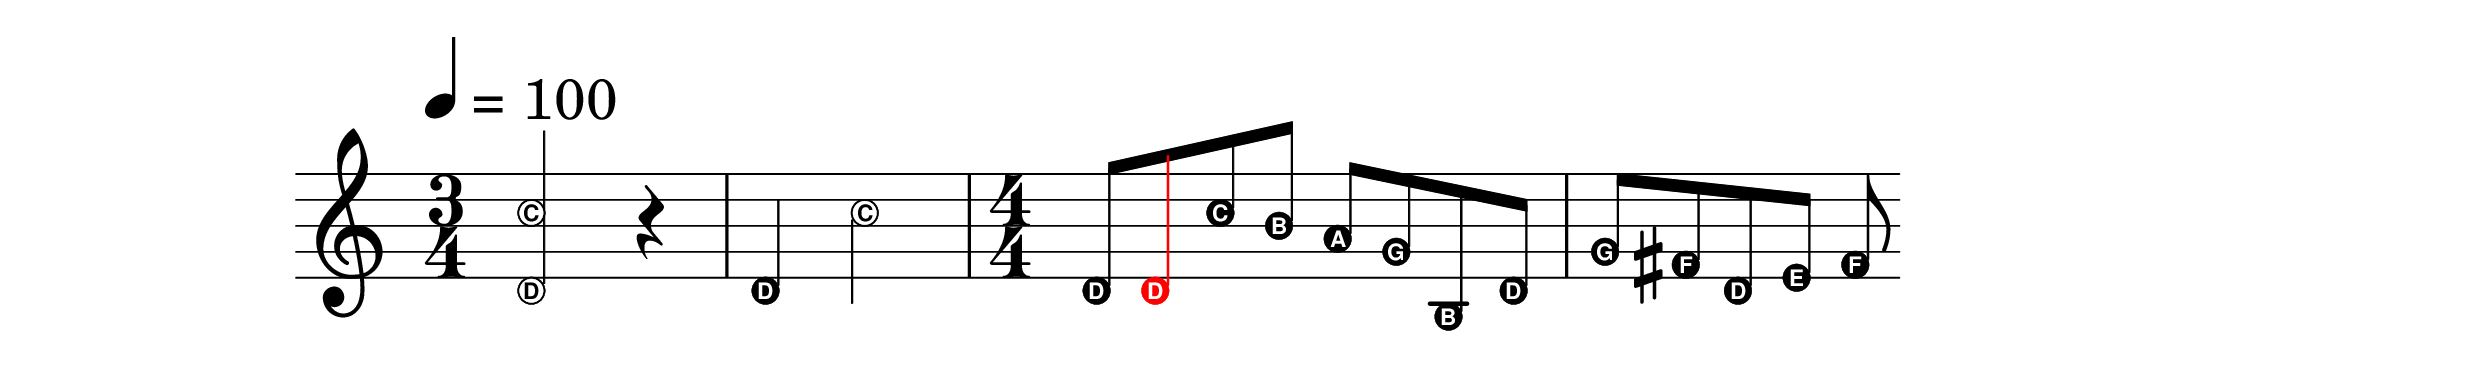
\version "2.22.0"
\header {
    titleHtml = "Maman les petits bateaux"
    descriptionHtml = "<h1>Septième mineure ascendante</h1><p><a href='https://www.youtube.com/watch?v=CZgQj2lFirs#t=24s'>Lien YouTube</a></p>"
}

scoreToInclude = \relative c' {
    \numericTimeSignature
    \tempo 4 = 100
    \time 3/4
    % Interval
    <d c'>2 r4
    % Interval
    d4 c'2
    % Music
    \time 4/4
    d,8
    \override NoteHead.color = #red
    \override Stem.color = #red
    \override Beam.color = #red
    d8
    \override NoteHead.color = #black
    \override Stem.color = #black
    \override Beam.color = #black
    c'8 b8 a8 g8 b,8 d8 g8 fis8 d8 e8 fis8
  }

\include "./templates/outputWithEasyHeads.ly"

